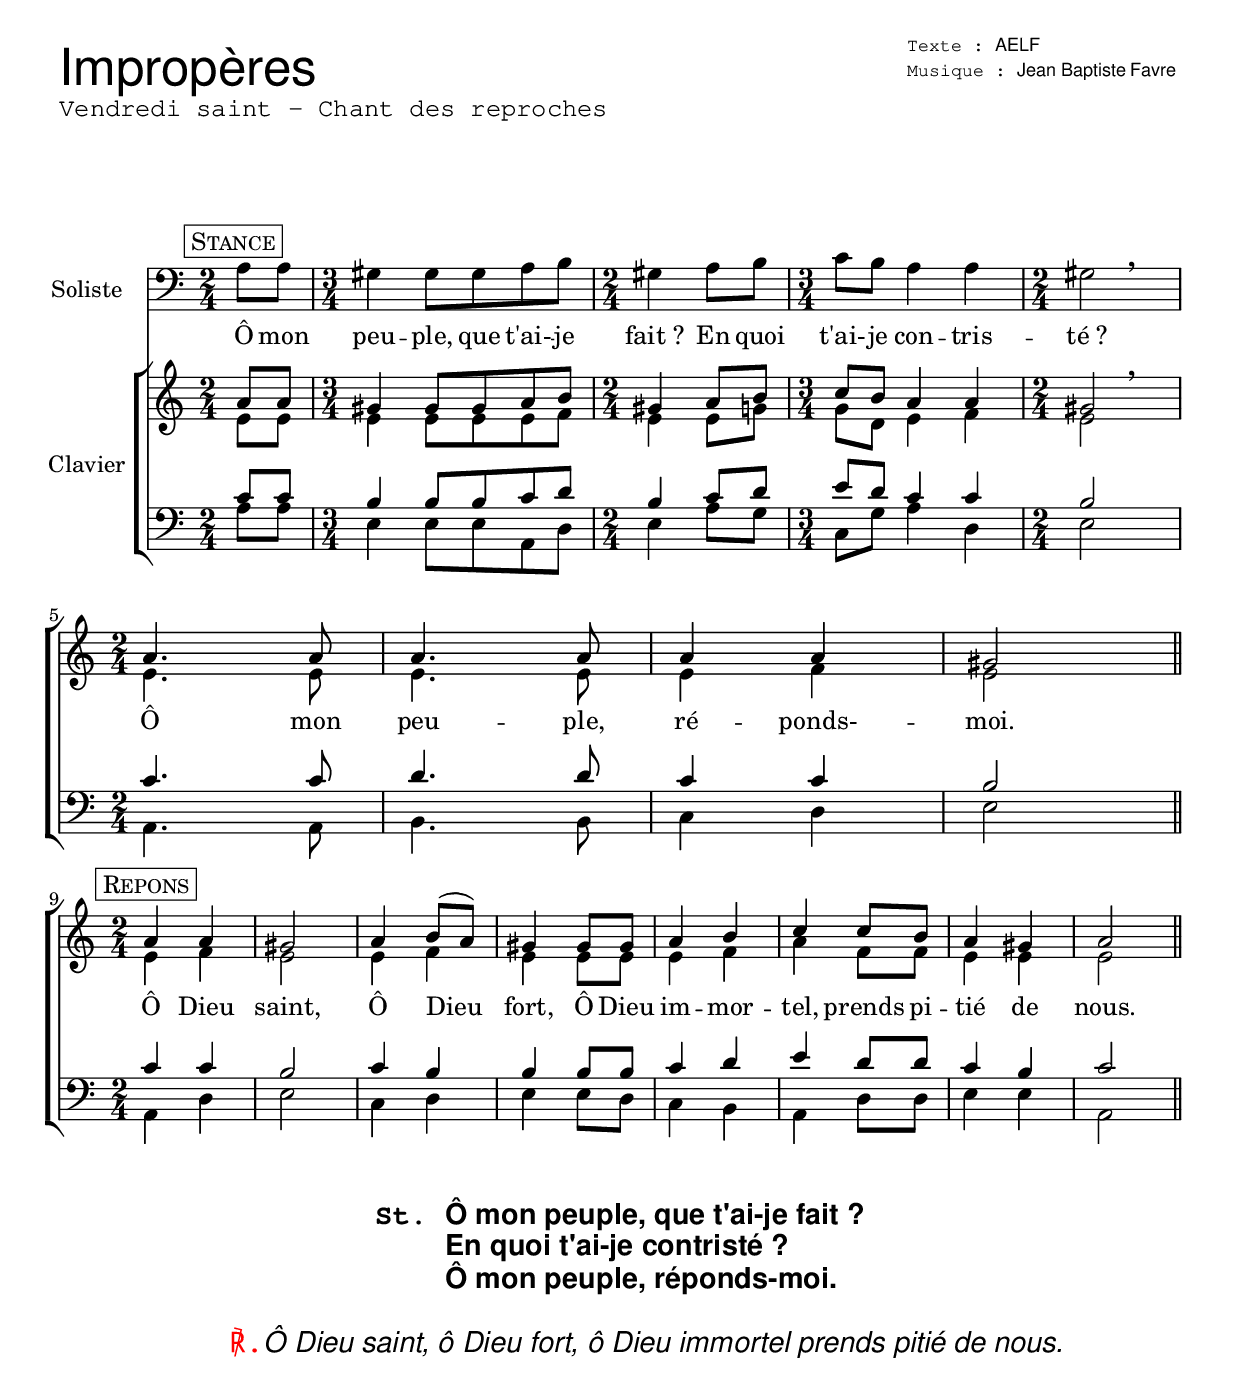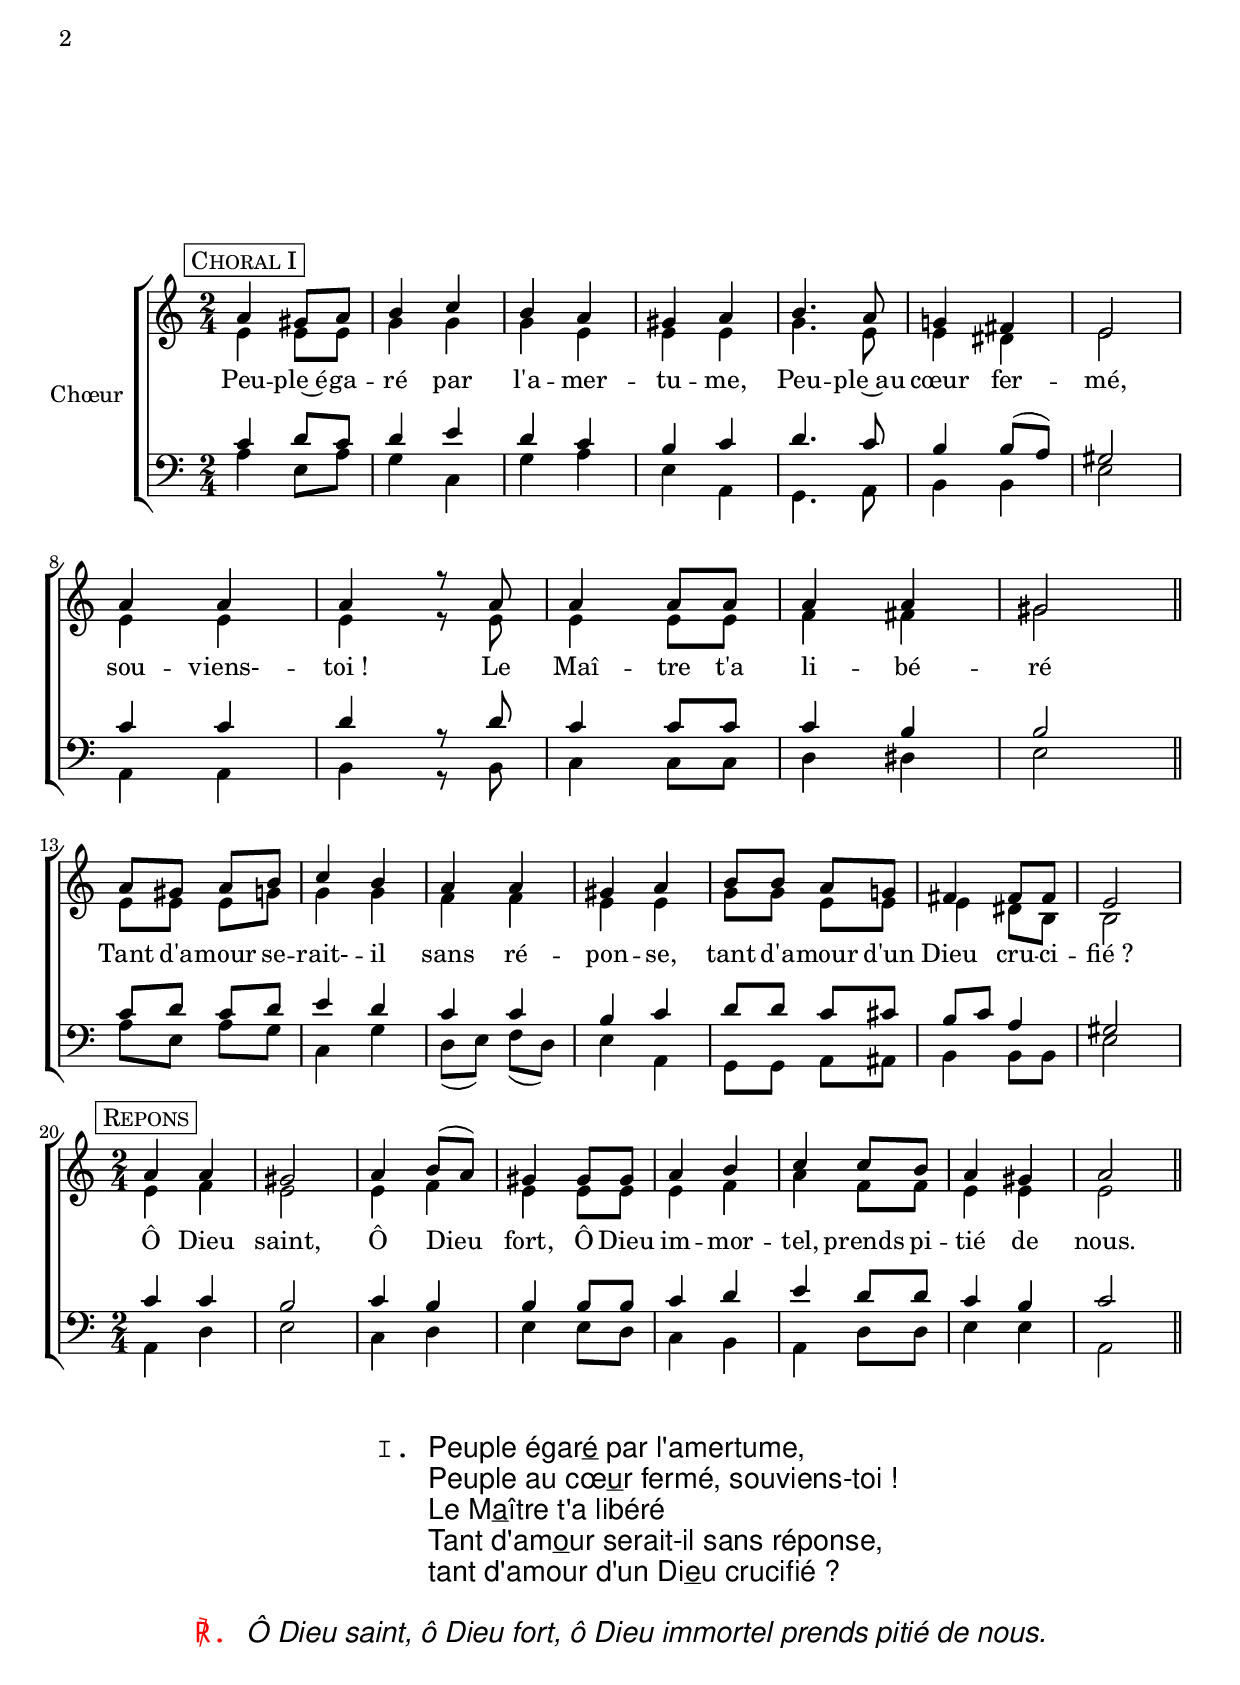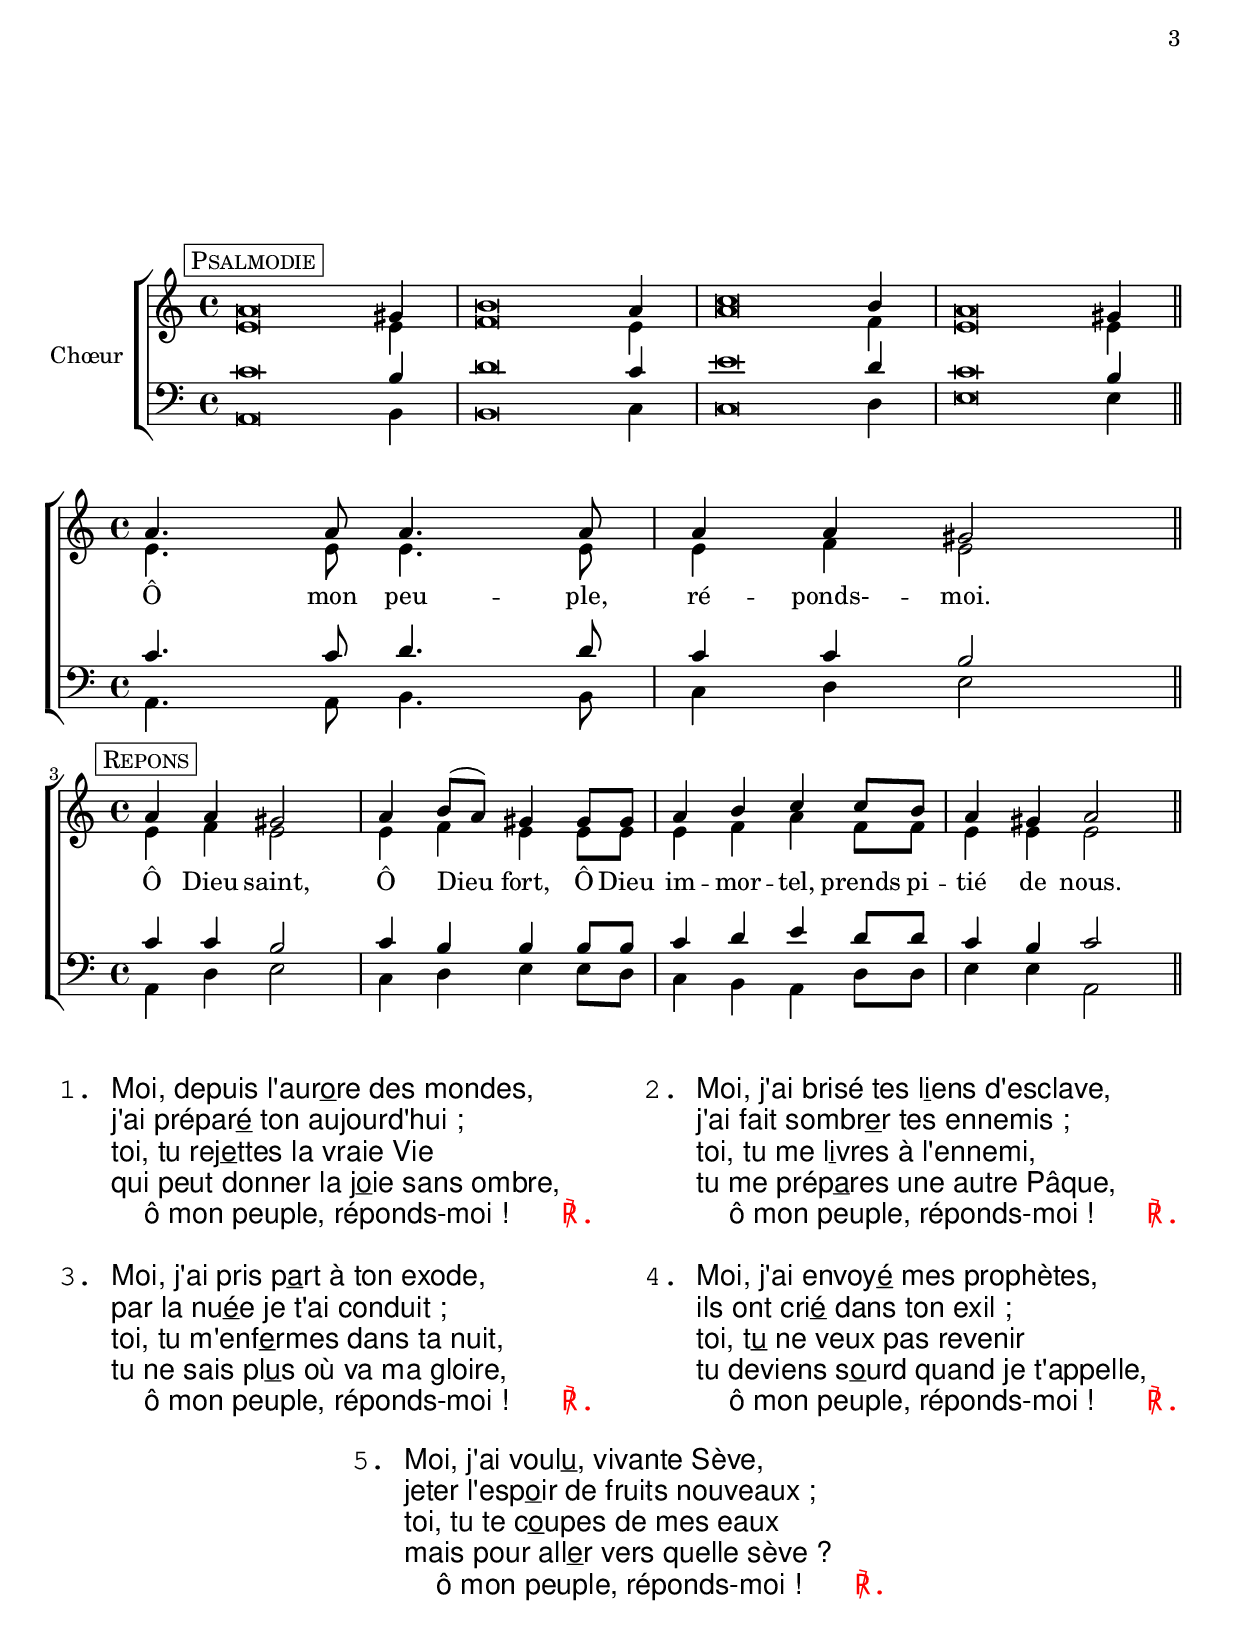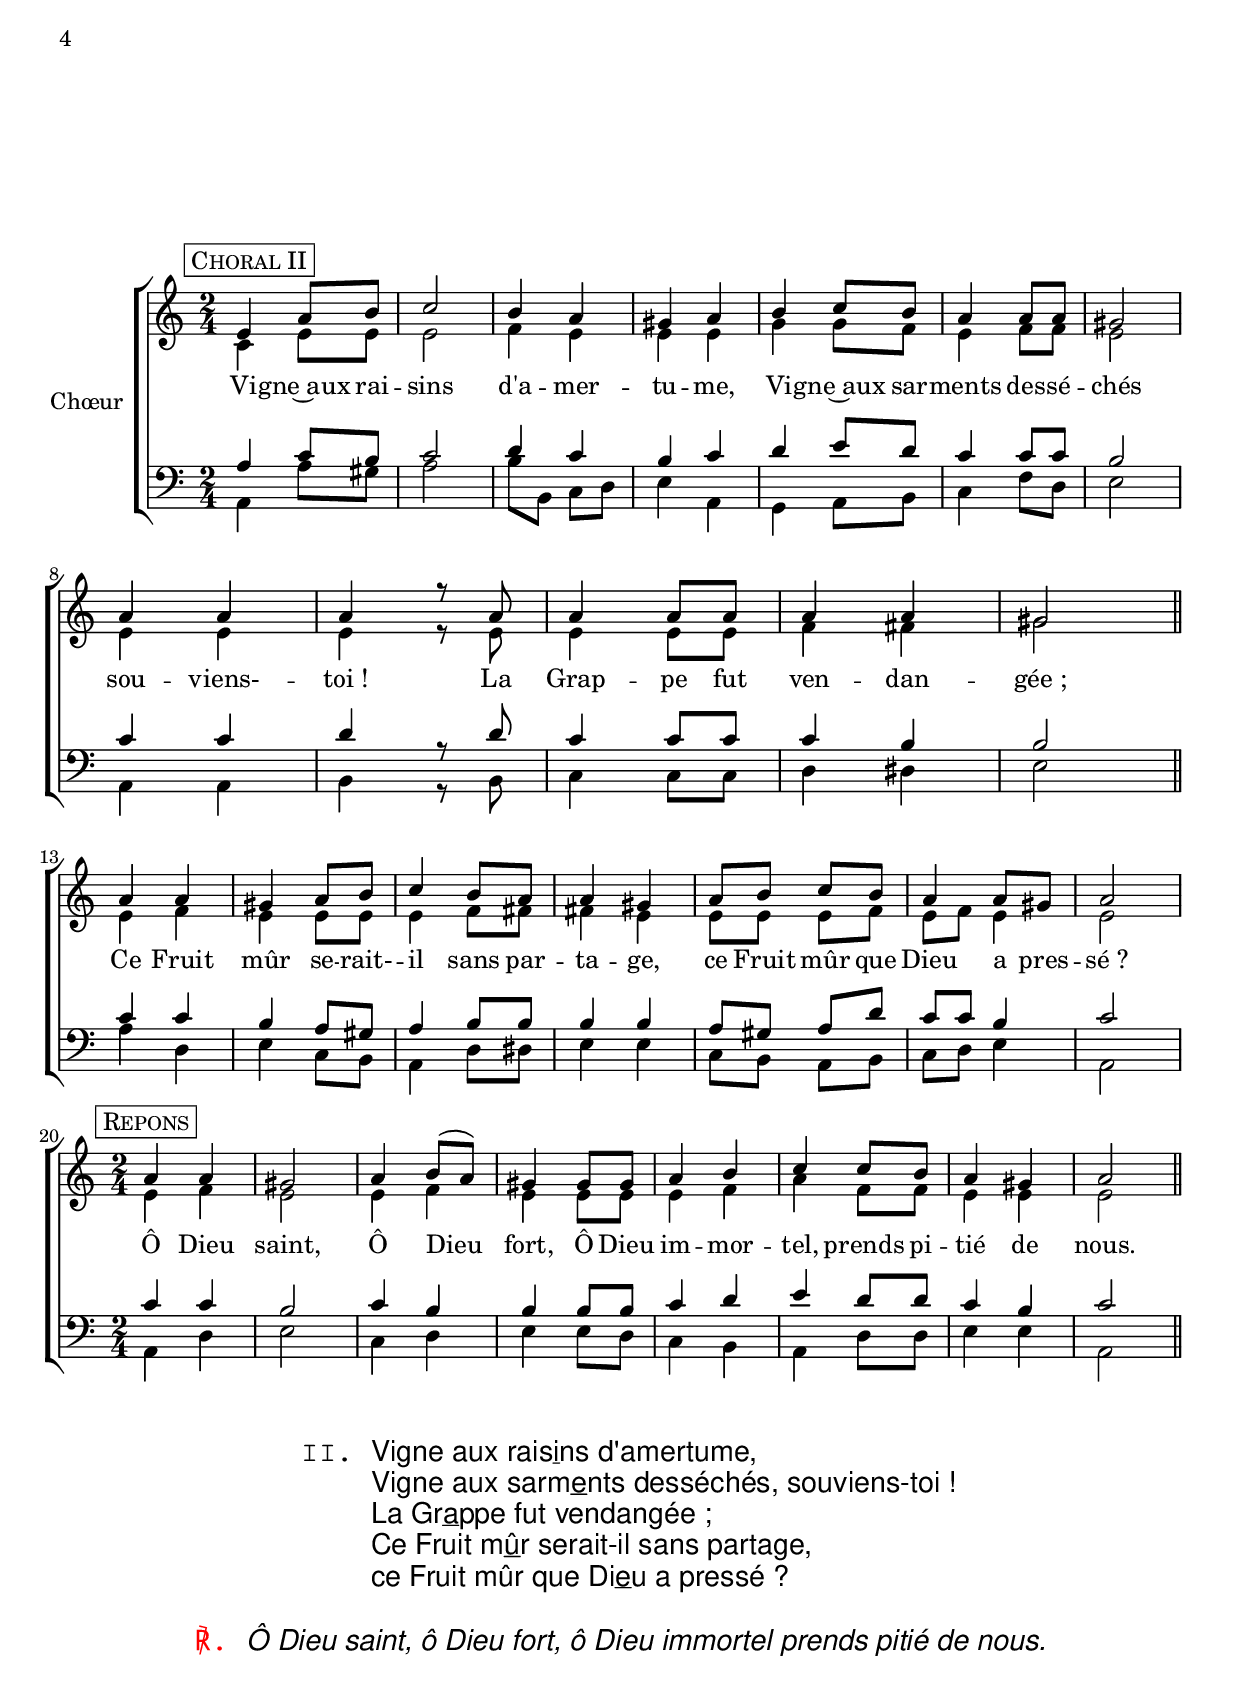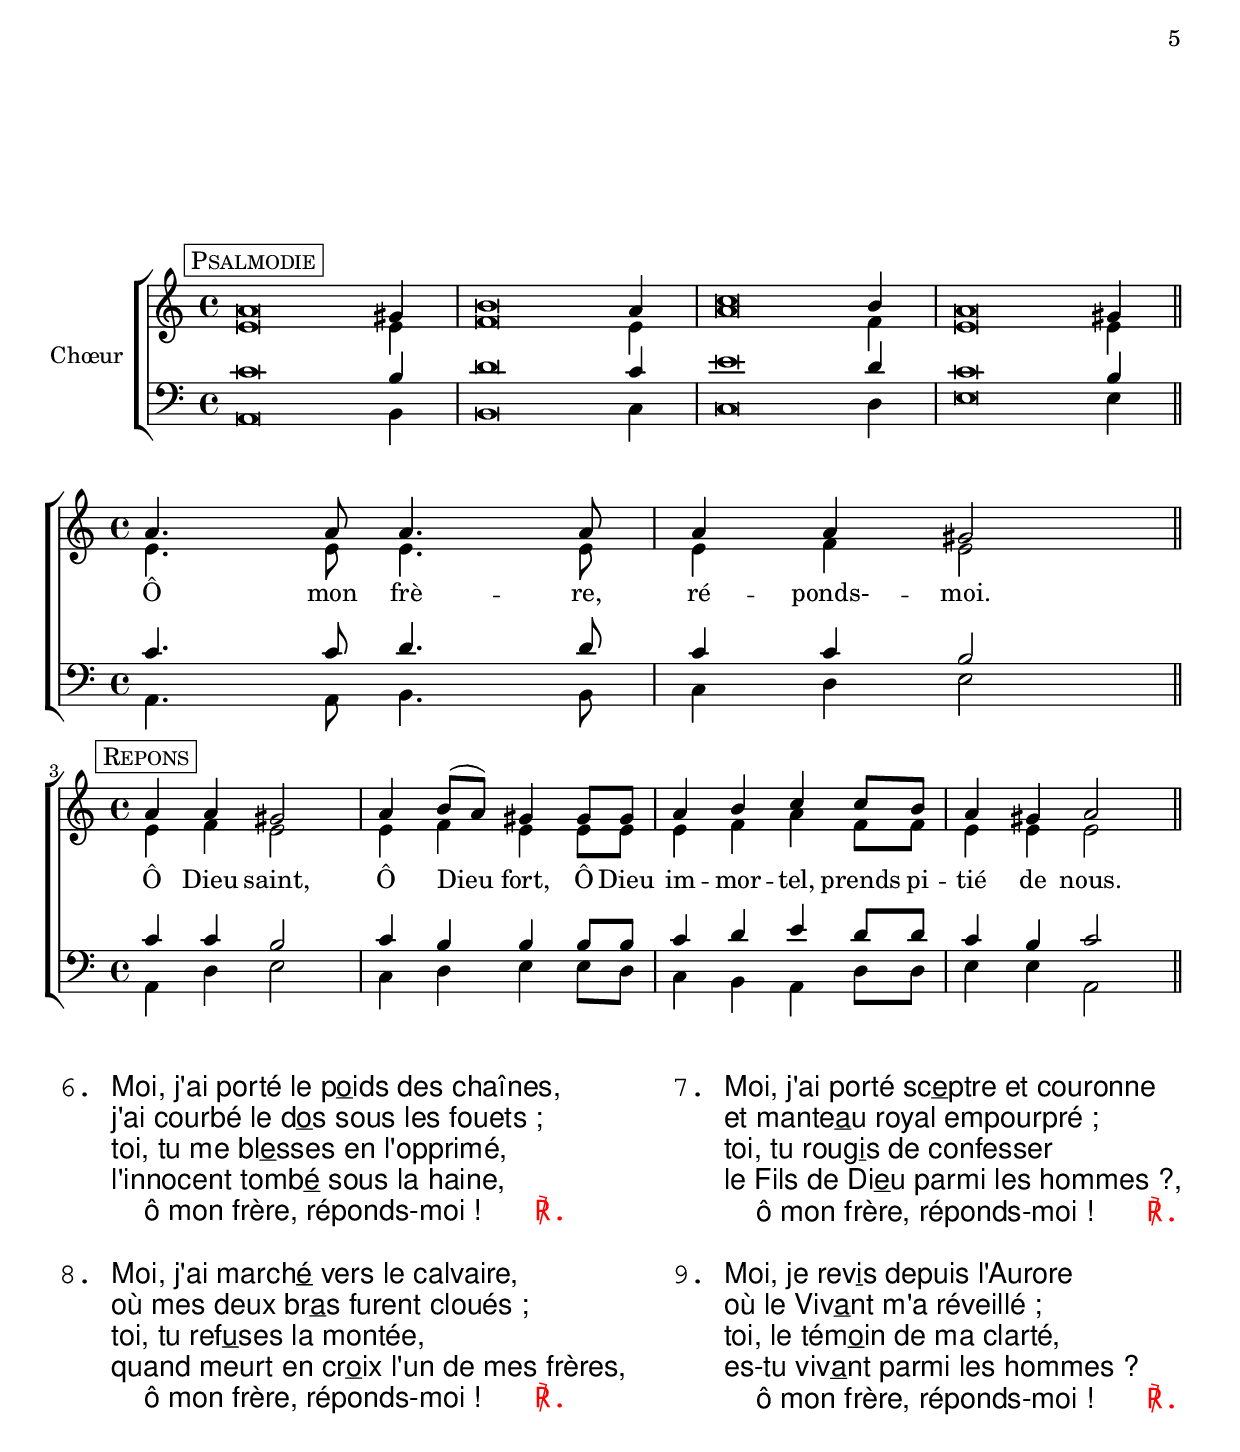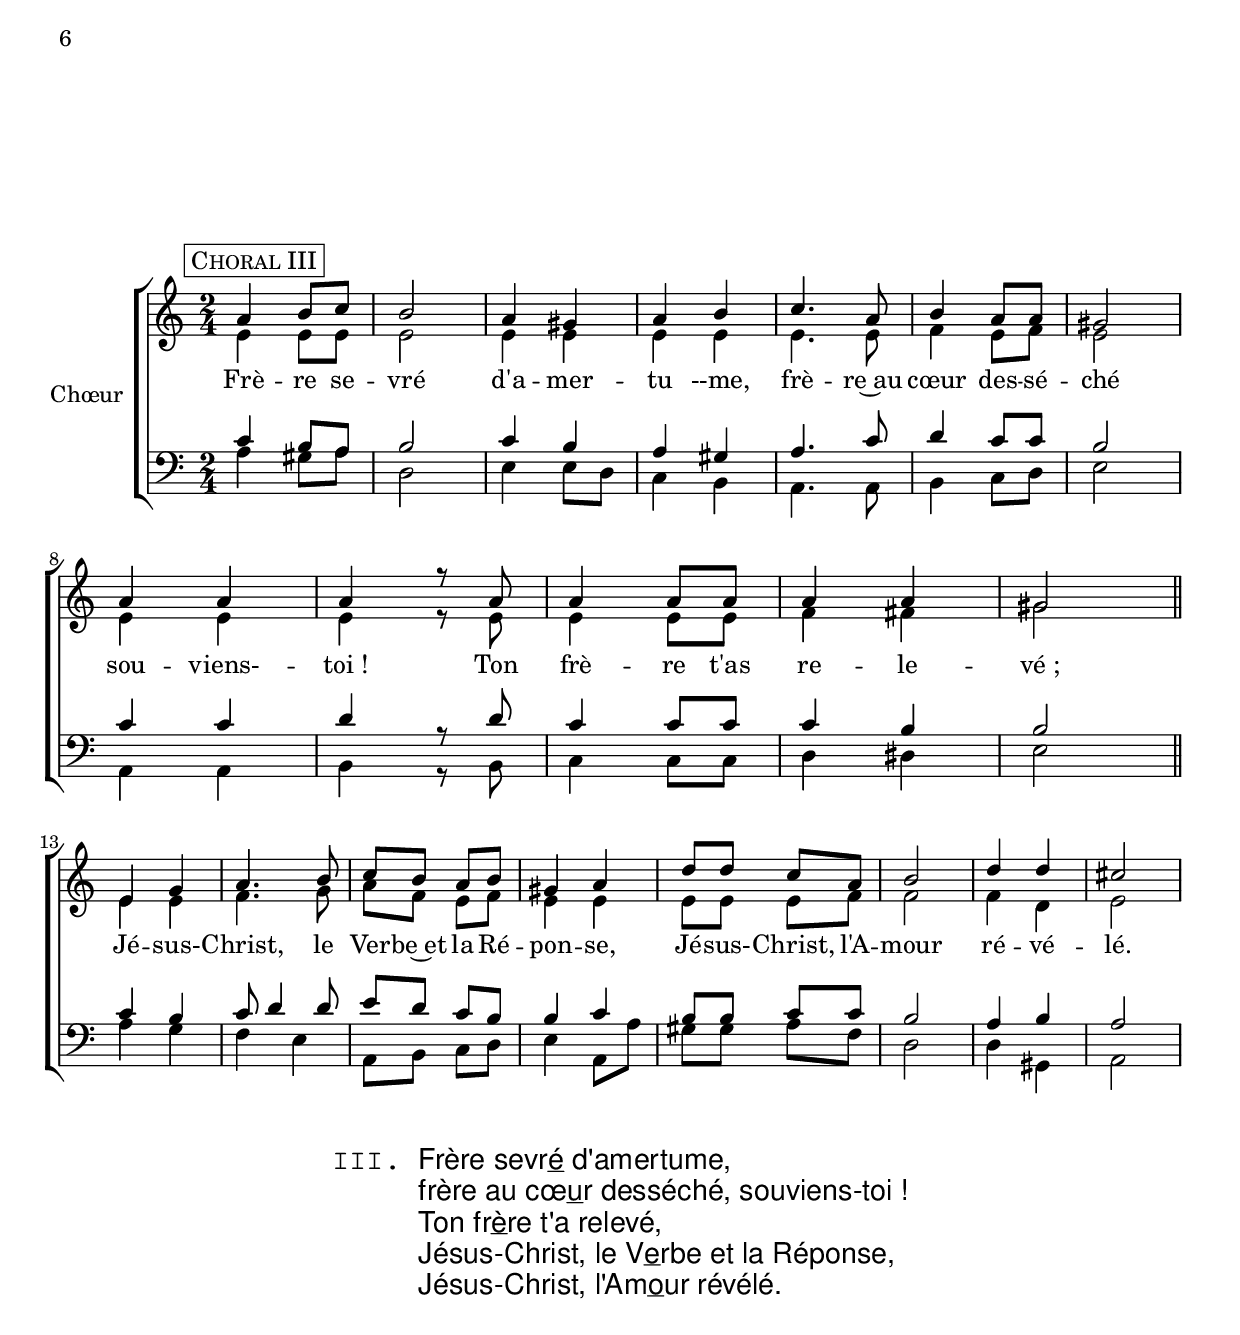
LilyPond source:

\version "2.22.0"
\language "english"
%{
  Default settings are needed at the beginning
  because they are used in antiphon & verse music definition
  You can override default values simply by declaring variables again.
%}
\include "../libs/commonFunctions.ily"
\include "../libs/settings.ily"
\include "../libs/translations/fr.ily"

% Global staff size.
% Other sizes will be relative.
% Good to customize to get a "one page only" psalm, when possible
%staffCustomSize = 16
%#(set-global-staff-size staffCustomSize)

topToMarkupSpacing =
  #'((basic-distance . 3)
     (minimum-distance . 3)
     (padding . 3)
     (stretchability . 3))

markupToSystemSpacing =
  #'((basic-distance . 10)
     (minimum-distance . 10)
     (padding . 10)
     (stretchability . 10))

systemToSystemSpacing =
  #'((basic-distance . 3)
     (minimum-distance . 3)
     (padding . 3)
     (stretchability . 3))

%{
  Default margins in millimeters (equal to 1\cm)
%}
leftMargin = 20
rightMargin = 20
topMargin = 10
bottomMargin = 10

%{
  Margin for two-sided printed scores
  Should be set to false for conductor's score, since it's usualy better
  to have conductor's score printed on one side only when possible
%}
twoSided = ##t
innerMargin = 10
outerMargin = 10

%{
  Fonts settings
%}
fontMusic = "emmentaler"            % default
fontBrace = "emmentaler"            % default
fontRoman = "Latin Modern Roman"
fontSans = "Latin Modern Sans"
fontTypewriter = "Monospace Regular"
fontFactor = 20 % unnecessary if the staff size is default

scoreTitleMarkupSetting = \markup \columns {
  \fill-line {
      \column {
        \line {
          \left-column {
            \vspace #1.1
            \fontsize #7 \sans \fromproperty #'header:title
            \fontsize #1 \typewriter \fromproperty #'header:subtitle
          }
        }
      }
      \column {
        \line {
          \fontsize #-2
          \left-column {
            \line { \concat { \typewriter \fromproperty #'header:poetPrefix \sans \fromproperty #'header:poet \bold " " } }
            \line { \concat { \typewriter \fromproperty #'header:composerPrefix \sans \fromproperty #'header:composer \bold " " } }
            " "
            \typewriter \italic \fromproperty #'header:dedication
          }
        }
      }
    }
}
oddFooterMarkupSetting = \markup {}
\paper {
  markup-system-spacing = \markupToSystemSpacing
  scoreTitleMarkup = \scoreTitleMarkupSetting
  oddFooterMarkup = \oddFooterMarkupSetting
  #(include-special-characters)
}

%%%%%
%%%%% Composition details
%%%%%
title = "Impropères"
real_poet = ""
subtitle = "Vendredi saint - Chant des reproches"
composer = "Jean Baptiste Favre"

global = {
  \key a \minor
  \time 2/4
  }
%%%%%
%%%%%
%%%%%
%%%%%
%%%%%
%%%%% Stance pour soliste et orgue
%%%%%
%%%%%
stanceRhythms = {
  \global
  \markCustom "Stance" \partial 4 s4 \time 3/4 s2. \time 2/4 s2 \time 3/4 s2. \time 2/4 s2 \break
}
stanceMelody = {
  \partial 4 a8 a gs4 gs8 gs a b gs4 a8 b c8 b8 a4 a gs!2 \breathe
  }
stanceLyrics = \lyricmode {
  Ô mon peu -- ple, que t'ai- -- je fait&nbsp;?
  En quoi t'ai- -- je con -- tris -- té&nbsp;?
}
stanceSopranoMusic = \relative c'' { \stanceMelody }
stanceAltoMusic = \relative c' { e8 e e4 e8 e e f  e4 e8 g g8 d8 e4 f e2 }
stanceTenorMusic = \relative c' { c8 c b4 b8 b c d b4 c8 d e8 d8 c4 c4 b2 }
stanceBassMusic = \relative c' { a8 a e4 e8 e a, d e4 a8 g c,8 g'8 a4 d, e2 }
StancePartition = {
  <<
    % Stance pour soliste et orgue
    \new ChoirStaff = "stance2Voices" \with { instrumentName = "Soliste" } <<
      \new Staff = "stanceHighStaff" <<
        \clef "bass"
        \new Voice = "stanceRhythms" { \stanceRhythms }
        \new Voice = "stanceMelody" { \relative c' { \stanceMelody } }
        \new Lyrics \lyricsto "stanceMelody" { \stanceLyrics }
      >>
    >>
    \new ChoirStaff = "stance2Voices" \with { instrumentName = "Clavier" } <<
      \new Staff = "stanceHighStaff" <<
        \clef "treble"
        \new Voice = "stanceRhythms" { \stanceRhythms }
        \new Voice = "stanceSoprano" { \voiceOne  \stanceSopranoMusic }
        \new Voice = "stanceAlto" { \voiceTwo \stanceAltoMusic }
      >>
      \new Staff  = "stanceLowStaff" <<
        \clef "bass"
        \new Voice = "stanceRhythms" \stanceRhythms
        \new Voice = "stanceTenor" { \voiceOne \stanceTenorMusic }
        \new Voice = "stanceBass" { \voiceTwo \stanceBassMusic }
      >>
    >>
  >>
}
%%%%%
%%%%%
%%%%%
%%%%%
%%%%%
%%%%% Répons pour chœur à 4 voix mixtes
%%%%%
%%%%%
stanceReponRhythms = { s2*4 \bar "||" \break }
stanceReponSopranoMusic = \relative c'' { a4. a8 a4. a8 a4 a gs2 }
stanceReponAltoMusic = \relative c' { e4. e8 e4. e8 e4 f e2 }
stanceReponTenorMusic = \relative c' { c4. c8 d4. d8 c4 c b2 }
stanceReponBassMusic = \relative c { a4. a8 b4. b8 c4 d e2 }
stanceReponLyrics = \lyricmode { Ô mon peu -- ple, ré -- ponds- -- moi. }
StanceReponPartition = {
  <<
    % Répons pour chœur à 4 voix mixtes
    \new ChoirStaff = "stanceRepon2Voices" \with { instrumentName = "Chœur" } <<
      \new Staff = "stanceReponHighStaff" <<
        \clef "treble"
        \new Voice = "stanceReponRhythms" \stanceReponRhythms
        \new Voice = "stanceReponSoprano" { \voiceOne \stanceReponSopranoMusic }
        \new Voice = "stanceReponAlto" { \voiceTwo \stanceReponAltoMusic }
      >>
      \new Lyrics \lyricsto "stanceReponSoprano" { \stanceReponLyrics }
      \new Staff  = "stanceReponLowStaff" <<
        \clef "bass"
        \new Voice = "stanceReponRhythms" \stanceReponRhythms
        \new Voice = "stanceReponTenor" { \voiceOne \stanceReponTenorMusic }
        \new Voice = "stanceReponBass" { \voiceTwo \stanceReponBassMusic }
      >>
    >>
  >>
}

%%%%%
%%%%%
%%%%%
%%%%%
%%%%%
%%%%% Antienne pour chœur à 4 voix mixtes
%%%%%
%%%%%
antienneRhythms = { \markCustom "Repons" s2*8 \bar "||" \break }
antienneSopranoMusic = \relative c'' { a4 a4 gs2 a4 b8 (a) gs4 gs8 gs a4 b c c8 b a4 gs a2 }
antienneAltoMusic = \relative c' { e4 f e2 e4 f e e8 e e4 f4 a4 f8 f e4 e e2 }
antienneTenorMusic = \relative c' { c4 c4 b2 c4 b b4 b8 b c4 d4 e4 d8 d c4 b c2 }
antienneBassMusic = \relative c { a4 d e2 c4 d e4 e8 d c4 b4 a d8 d e4 e a,2 }

antienneSopranoLyrics = \lyricmode {
  Ô Dieu saint, Ô Dieu fort, Ô Dieu im -- mor -- tel, prends pi -- tié de nous.
  }
AntiennePartition = {
  <<
    % Refrain pour chœur à 4 voix mixtes
    \new ChoirStaff = "antienne2Voices" \with { instrumentName = "Chœur" } <<
      \new Staff = "antienneHighStaff" <<
        \clef "treble"
        \new Voice = "antienneRhythms" { \antienneRhythms }
        \new Voice = "antienneSoprano" { \voiceOne \antienneSopranoMusic }
        \new Voice = "antienneAlto" { \voiceTwo \antienneAltoMusic }
      >>
        \new Lyrics \lyricsto "antienneSoprano" { \antienneSopranoLyrics }
      \new Staff  = "antienneLowStaff" <<
        \clef "bass"
        \new Voice = "antienneRhythms" \antienneRhythms
        \new Voice = "antienneTenor" { \voiceOne \antienneTenorMusic }
        \new Voice = "antienneBass" { \voiceTwo \antienneBassMusic }
      >>
    >>
  >>
}
%%%%%
%%%%%
%%%%%
%%%%%
%%%%%
%%%%% Chorals pour chœur à 4 voix mixtes
%%%%%
%%%%%
chorusOneRhythms = { \global \markCustom "Choral I" s2*7 }
chorusOneSopranoMusic = \relative c'' { a4 gs!8 a b4 c b a gs a b4. a8 g!4 fs e2 }
chorusOneAltoMusic =  \relative c' { e4 e8 e g4 g g e e e g4. e8 e4 ds e2 }
chorusOneTenorMusic = \relative c' { c4 d8 c d4 e d c b c d4. c8 b4 b8 (a) gs2 }
chorusOneBassMusic = \relative c' { a4 e8 a g4 c, g' a e a,4 g4. a8 b4 b e2 }

chorusReponRhythms = { s2*2 s2*3 \bar "||" }
chorusReponSopranoMusic = \relative c'' { a4 a a r8 a8 a4 a8 a a4 a gs2 }
chorusReponAltoMusic = \relative c' { e4 e e4 r8 e8 e4 e8 e f4 fs gs2 }
chorusReponTenorMusic = \relative c' { c4 c d4 r8 d8 c4 c8 c c4 b b2 }
chorusReponBassMusic = \relative c { a4 a b4 r8 b8 c4 c8 c d4 ds e2 }
chorusTwoRhythms = { s2*7 }
chorusTwoSopranoMusic = \relative c'' { a8 gs!8 a8 b c4 b a a gs a b8 b a g! fs4 fs8 fs e2 }
chorusTwoAltoMusic =  \relative c' { e8 e e g g4 g f f e e g8 g e e e4 ds8 b b2 }
chorusTwoTenorMusic = \relative c' { c8 d8 c d e4 d c c b c d8 d c cs8 b8 c a4 gs2 }
chorusTwoBassMusic = \relative c' { a8 e8 a g c,4 g' d8 (e) f (d) e4 a,4 g8 g a as b4 b8 b e2 }
chorusOneLyrics = \lyricmode {
  Peu -- ple~é -- ga -- ré par l'a -- mer -- tu -- me,
  Peu -- ple~au cœur fer -- mé,
}
chorusReponLyrics = \lyricmode { sou -- viens- -- toi&nbsp;! Le Maî -- tre t'a li -- bé -- ré }
chorusTwoLyrics = \lyricmode {
  Tant d'a -- mour se -- rait- -- il sans ré -- pon -- se,
  tant d'a -- mour d'un Dieu cru -- ci -- fié&nbsp;?
}

ChorusOnePartition = {
  <<
    % Refrain pour chœur à 4 voix mixtes
    \new ChoirStaff = "chorus2Voices" \with { instrumentName = "Chœur" } <<
      \new Staff = "chorusHighStaff" <<
        \clef "treble"
        \new Voice = "chorusRhythms" { \chorusOneRhythms \break \chorusReponRhythms \break \chorusTwoRhythms \break }
        \new Voice = "chorusSoprano" { \voiceOne \chorusOneSopranoMusic \chorusReponSopranoMusic \chorusTwoSopranoMusic }
        \new Voice = "chorusAlto" { \voiceTwo \chorusOneAltoMusic \chorusReponAltoMusic \chorusTwoAltoMusic }
      >>
      \new Lyrics \lyricsto "chorusSoprano" { \chorusOneLyrics \chorusReponLyrics \chorusTwoLyrics }
      \new Staff  = "chorusLowStaff" <<
        \clef "bass"
        \new Voice = "chorusRhythms" { \chorusOneRhythms \chorusReponRhythms \chorusTwoRhythms }
        \new Voice = "chorusTenor" { \voiceOne \chorusOneTenorMusic \chorusReponTenorMusic \chorusTwoTenorMusic }
        \new Voice = "chorusBass" { \voiceTwo \chorusOneBassMusic \chorusReponBassMusic \chorusTwoBassMusic }
      >>
    >>
  >>
}

chorusOneRhythms = { \global \markCustom "Choral II" s2*7 }
chorusOneSopranoMusic = \relative c' { e4 a8 b c2 b4 a gs a b4 c8 b a4 a8 a gs2 }
chorusOneAltoMusic =  \relative c' { c4 e8 e e2 f4 e e e g g8 f e4 f8 f  e2 }
chorusOneTenorMusic = \relative c' { a4 c8 b c2 d4 c b c d e8 d c4 c8 c b2 }
chorusOneBassMusic = \relative c { a4 a'8 gs a2 b8 b, c d e4 a,4 g4 a8 b c4 f8 d e2 }

chorusReponRhythms = { s2*2 s2*3 \bar "||" }
chorusReponSopranoMusic = \relative c'' { a4 a a r8 a8 a4 a8 a a4 a gs2 }
chorusReponAltoMusic = \relative c' { e4 e e4 r8 e8 e4 e8 e f4 fs gs2 }
chorusReponTenorMusic = \relative c' { c4 c d4 r8 d8 c4 c8 c c4 b b2 }
chorusReponBassMusic = \relative c { a4 a b4 r8 b8 c4 c8 c d4 ds e2 }

chorusTwoRhythms = { s2*7 }
chorusTwoSopranoMusic = \relative c'' { a4 a gs a8 b c4 b8 a a4 gs4 a8 b c b a4 a8 gs a2 }
chorusTwoAltoMusic =  \relative c' { e4 f e e8 e e4 f8 fs fs4 e e8 e e f e8 f8 e4 e2 }
chorusTwoTenorMusic = \relative c' { c4 c b a8 gs a4 b8 b b4 b a8 gs a d c8 c8 b4 c2 }
chorusTwoBassMusic = \relative c' { a4 d, e c8 b a4 d8 ds e4 e c8 b a b c8 d8 e4 a,2 }
chorusOneLyrics = \lyricmode {
  Vi -- gne~aux rai -- sins d'a -- mer -- tu -- me,
  Vi -- gne~aux sar -- ments des -- sé -- chés
}
chorusReponLyrics = \lyricmode { sou -- viens- -- toi&nbsp;! La Grap -- pe fut ven -- dan -- gée&nbsp;; }
chorusTwoLyrics = \lyricmode {
  Ce Fruit mûr se -- rait- -- il sans par -- ta -- ge,
  ce Fruit mûr que Dieu a pres -- sé&nbsp;?
}
stanceReponLyrics = \lyricmode { Ô mon frè -- re, ré -- ponds- -- moi. }
ChorusTwoPartition = {
  <<
    % Refrain pour chœur à 4 voix mixtes
    \new ChoirStaff = "chorus2Voices" \with { instrumentName = "Chœur" } <<
      \new Staff = "chorusHighStaff" <<
        \clef "treble"
        \new Voice = "chorusRhythms" { \chorusOneRhythms \break \chorusReponRhythms \break \chorusTwoRhythms \break }
        \new Voice = "chorusSoprano" { \voiceOne \chorusOneSopranoMusic \chorusReponSopranoMusic \chorusTwoSopranoMusic }
        \new Voice = "chorusAlto" { \voiceTwo \chorusOneAltoMusic \chorusReponAltoMusic \chorusTwoAltoMusic }
      >>
      \new Lyrics \lyricsto "chorusSoprano" { \chorusOneLyrics \chorusReponLyrics \chorusTwoLyrics }
      \new Staff  = "chorusLowStaff" <<
        \clef "bass"
        \new Voice = "chorusRhythms" { \chorusOneRhythms \chorusReponRhythms \chorusTwoRhythms }
        \new Voice = "chorusTenor" { \voiceOne \chorusOneTenorMusic \chorusReponTenorMusic \chorusTwoTenorMusic }
        \new Voice = "chorusBass" { \voiceTwo \chorusOneBassMusic \chorusReponBassMusic \chorusTwoBassMusic }
      >>
    >>
  >>
}

chorusOneRhythms = { \global \markCustom "Choral III" s2*7 }
chorusOneSopranoMusic = \relative c'' { a4 b8 c b2 a4 gs a b c4. a8 b4 a8 a gs2 }
chorusOneAltoMusic =  \relative c' { e4 e8 e e2 e4 e e e e4. e8 f4 e8 f e2 }
chorusOneTenorMusic = \relative c' { c4 b8 a b2 c4 b a gs a4. c8 d4 c8 c b2 }
chorusOneBassMusic = \relative c' { a4 gs8 a d,2  e4 e8 d c4 b a4. a8 b4 c8 d e2 }

chorusReponRhythms = { s2*2 s2*3 \bar "||" }
chorusReponSopranoMusic = \relative c'' { a4 a a r8 a8 a4 a8 a a4 a gs2 }
chorusReponAltoMusic = \relative c' { e4 e e4 r8 e8 e4 e8 e f4 fs gs2 }
chorusReponTenorMusic = \relative c' { c4 c d4 r8 d8 c4 c8 c c4 b b2 }
chorusReponBassMusic = \relative c { a4 a b4 r8 b8 c4 c8 c d4 ds e2 }

chorusTwoRhythms = { s2*8 }
chorusTwoSopranoMusic = \relative c' { e4 g a4. b8 c b a b gs4 a4 d8 d c a b2 d4 d cs2 }
chorusTwoAltoMusic =  \relative c' { e4 e f4. g8 a f e f e4 e4 e8 e e f f2 f4 d e2}
chorusTwoTenorMusic = \relative c' { c4 b c8 d4 d8 e d c b b4 c b8 b c c b2 a4 b a2 }
chorusTwoBassMusic = \relative c' { a4 g f e a,8 b c d e4 a,8 a' gs8 gs a f d2 d4 gs, a2 }
chorusOneLyrics = \lyricmode {
  Frè -- re se -- vré d'a -- mer -- tu --me,
  frè -- re~au cœur des -- sé -- ché
}
chorusReponLyrics = \lyricmode { sou -- viens- -- toi&nbsp;! Ton frè -- re t'as re -- le -- vé&nbsp;; }
chorusTwoLyrics = \lyricmode {
  Jé -- sus- -- Christ, le Ver -- be~et la Ré -- pon -- se,
  Jé -- sus- -- Christ, l'A -- mour ré -- vé -- lé.
}
ChorusThreePartition = {
  <<
    % Refrain pour chœur à 4 voix mixtes
    \new ChoirStaff = "chorus2Voices" \with { instrumentName = "Chœur" } <<
      \new Staff = "chorusHighStaff" <<
        \clef "treble"
        \new Voice = "chorusRhythms" { \chorusOneRhythms \break \chorusReponRhythms \break \chorusTwoRhythms \break }
        \new Voice = "chorusSoprano" { \voiceOne \chorusOneSopranoMusic \chorusReponSopranoMusic \chorusTwoSopranoMusic }
        \new Voice = "chorusAlto" { \voiceTwo \chorusOneAltoMusic \chorusReponAltoMusic \chorusTwoAltoMusic }
      >>
      \new Lyrics \lyricsto "chorusSoprano" { \chorusOneLyrics \chorusReponLyrics \chorusTwoLyrics }
      \new Staff  = "chorusLowStaff" <<
        \clef "bass"
        \new Voice = "chorusRhythms" { \chorusOneRhythms \chorusReponRhythms \chorusTwoRhythms }
        \new Voice = "chorusTenor" { \voiceOne \chorusOneTenorMusic \chorusReponTenorMusic \chorusTwoTenorMusic }
        \new Voice = "chorusBass" { \voiceTwo \chorusOneBassMusic \chorusReponBassMusic \chorusTwoBassMusic }
      >>
    >>
  >>
}

chorusPsalmRhythms = { \markCustom "Psalmodie" \cadenzaOn \repeat unfold 4 { s\breve s4 \bar "|" } \cadenzaOff \bar"||" \break }
chorusPsalmSoprano = \relative c'' { a\breve gs4 b\breve a4 c\breve b4 a\breve gs!4 }
chorusPsalmAlto = \relative c' { e\breve e4 f\breve e4 a\breve f4 e\breve e4 }
chorusPsalmTenor = \relative c' {c\breve b4 d\breve c4 e\breve d4 c\breve b4 }
chorusPsalmBass = \relative c { a\breve b4 b\breve c4 c\breve d4 e\breve e4}
ChorusPsalmPartition = {
  <<
    % Refrain pour chœur à 4 voix mixtes
    \new ChoirStaff = "chorus2Voices" \with { instrumentName = "Chœur" } <<
      \new Staff = "chorusHighStaff" <<
        \clef "treble"
        \new Voice = "chorusRhythms" { \chorusPsalmRhythms }
        \new Voice = "chorusSoprano" { \voiceOne \chorusPsalmSoprano }
        \new Voice = "chorusAlto" { \voiceTwo \chorusPsalmAlto }
      >>
      \new Staff  = "chorusLowStaff" <<
        \clef "bass"
        \new Voice = "chorusRhythms" { \chorusPsalmRhythms }
        \new Voice = "chorusTenor" { \voiceOne \chorusPsalmTenor }
        \new Voice = "chorusBass" { \voiceTwo \chorusPsalmBass }
      >>
    >>
  >>
}
%%%%%
%%%%%
%%%%%
%%%%%
%%%%%
%%%%% Impression de la partition
%%%%%
%%%%%
%%%%%
%%%%%
%%%%%

%%%%%
%%%%%
%%%%%
%%%%%
%%%%%
%%%%% Stance pour soliste et chœur à 4 voix
%%%%%
%%%%%
\bookpart {
  \score {
    { \StancePartition \StanceReponPartition \AntiennePartition }
    \layout {
        ragged-last = ##f
        \context {
            \Staff
            \RemoveEmptyStaves
        }
    }
    \header {
      title = \title
      subtitle = \subtitle
      composer = \composer
      composerPrefix = \composerPrefix
      poet = \poet
      poetPrefix = \poetPrefix
      dedication = \dedicace
    }
  }
  \markuplist {
    \override #'(font-family . sans)
    \override #'(font-size . 2)
    \column {
      \fill-line {
        \column {
          \concat { \bold { \typewriter "St. " "Ô mon peuple, que t'ai-je fait ?" } }
          \concat { \bold { \typewriter "    " "En quoi t'ai-je contristé ?" } }
          \concat { \bold { \typewriter "    " "Ô mon peuple, réponds-moi." } }
        }
      }
    }
    \vspace #1
    \override #'(font-family . sans)
    \override #'(font-size . 2)
    \column {
      \fill-line {
        \column {
          \concat {  \with-color #red { \typewriter "   ℟." } \italic "Ô Dieu saint, ô Dieu fort, ô Dieu immortel prends pitié de nous." }
        }
      }
    }
  }
}

%%%%%
%%%%%
%%%%%
%%%%%
%%%%%
%%%%% Choral I pour chœur à 4 voix
%%%%%
%%%%%
\bookpart {
  \score {
    { \ChorusOnePartition \AntiennePartition }
    \layout {
        ragged-last = ##f
        \context {
            \Staff
            \RemoveEmptyStaves
        }
    }
    \header {
      title = ##f
      subtitle = ##f
      composer = ##f
      composerPrefix = ##f
      poet = ##f
      poetPrefix = ##f
      dedication = ##f
    }
  }
  \markuplist {
    \override #'(font-family . sans)
    \override #'(font-size . 2)
    \column {
      \fill-line {
        \column {
          \concat { \typewriter "  I. " "Peuple égar" \underline é " par l'amertume," }
          \concat { \typewriter "     " "Peuple au cœ" \underline u "r fermé, souviens-toi&nbsp;!" }
          \concat { \typewriter "     " "Le M" \underline a "ître t'a libéré" }
          \concat { \typewriter "     " "Tant d'am" \underline o "ur serait-il sans réponse," }
          \concat { \typewriter "     " "tant d'amour d'un Di" \underline e "u crucifié&nbsp;?" }
        }
      }
      \vspace #1
      \column {
        \fill-line {
          \column {
            \concat { \with-color #red { \typewriter "℟. " } \italic { "Ô Dieu saint, ô Dieu fort, ô Dieu immortel prends pitié de nous." } }
          }
        }
      }
    }
  }
}

%%%%%
%%%%%
%%%%%
%%%%%
%%%%%
%%%%% Psalmodie I pour solistes et chœur à 4 voix
%%%%%
%%%%%
\bookpart {
  \score {
    { \ChorusPsalmPartition \StanceReponPartition \AntiennePartition }
    \layout {
        ragged-last = ##f
        \context {
            \Staff
            \RemoveEmptyStaves
        }
    }
    \header {
      title = ##f
      subtitle = ##f
      composer = ##f
      composerPrefix = ##f
      poet = ##f
      poetPrefix = ##f
      dedication = ##f
    }
  }
  \markuplist {
    \override #'(font-family . sans)
    \override #'(font-size . 2)
    \column {
      \fill-line {
        \left-column{
          \concat { \typewriter "1. " "Moi, depuis l'aur" \underline o "re des mondes," }
          \concat { \typewriter "   " "j'ai prépar" \underline é " ton aujourd'hui&nbsp;;" }
          \concat { \typewriter "   " "toi, tu rej" \underline e "ttes la vraie Vie" }
          \concat { \typewriter "   " "qui peut donner la j" \underline o "ie sans ombre," }
          \concat { \typewriter "   " "    ô mon peuple, réponds-moi&nbsp;!" \with-color #red { \typewriter "   ℟." } }
          \vspace #1
          \concat { \typewriter "3. " "Moi, j'ai pris p" \underline a "rt à ton exode," }
          \concat { \typewriter "   " "par la nu" \underline é "e je t'ai conduit&nbsp;;" }
          \concat { \typewriter "   " "toi, tu m'enf" \underline e "rmes dans ta nuit," }
          \concat { \typewriter "   " "tu ne sais pl" \underline u "s où va ma gloire," }
          \concat { \typewriter "   " "    ô mon peuple, réponds-moi&nbsp;!" \with-color #red { \typewriter "   ℟." } }
        }
        \hspace #1
        \left-column {
          \concat { \typewriter "2. " "Moi, j'ai brisé tes l" \underline i "ens d'esclave," }
          \concat { \typewriter "   " "j'ai fait sombr" \underline e "r tes ennemis&nbsp;;" }
          \concat { \typewriter "   " "toi, tu me l" \underline i "vres à l'ennemi," }
          \concat { \typewriter "   " "tu me prép" \underline a "res une autre Pâque," }
          \concat { \typewriter "   " "    ô mon peuple, réponds-moi&nbsp;!" \with-color #red { \typewriter "   ℟." } }
          \vspace #1
          \concat { \typewriter "4. " "Moi, j'ai envoy" \underline é " mes prophètes," }
          \concat { \typewriter "   " "ils ont cri" \underline é " dans ton exil&nbsp;;" }
          \concat { \typewriter "   " "toi, t" \underline u " ne veux pas revenir" }
          \concat { \typewriter "   " "tu deviens s" \underline o "urd quand je t'appelle," }
          \concat { \typewriter "   " "    ô mon peuple, réponds-moi&nbsp;!" \with-color #red { \typewriter "   ℟." } }
        }
      }
      \vspace #1
      \fill-line {
        \column {
          \concat { \typewriter "5. " "Moi, j'ai voul" \underline u ", vivante Sève," }
          \concat { \typewriter "   " "jeter l'esp" \underline o "ir de fruits nouveaux&nbsp;;" }
          \concat { \typewriter "   " "toi, tu te c" \underline o "upes de mes eaux" }
          \concat { \typewriter "   " "mais pour all" \underline e "r vers quelle sève&nbsp;?" }
          \concat { \typewriter "   " "    ô mon peuple, réponds-moi&nbsp;!" \with-color #red { \typewriter "   ℟." } }
        }
      }
    }
  }
}

%%%%%
%%%%%
%%%%%
%%%%%
%%%%%
%%%%% Chœur II et chœur à 4 voix
%%%%%
%%%%%
stanceReponLyrics = \lyricmode { Ô mon frè -- re, ré -- ponds- -- moi. }
StanceReponPartition = {
  <<
    % Répons pour chœur à 4 voix mixtes
    \new ChoirStaff = "stanceRepon2Voices" \with { instrumentName = "Chœur" } <<
      \new Staff = "stanceReponHighStaff" <<
        \clef "treble"
        \new Voice = "stanceReponRhythms" \stanceReponRhythms
        \new Voice = "stanceReponSoprano" { \voiceOne \stanceReponSopranoMusic }
        \new Voice = "stanceReponAlto" { \voiceTwo \stanceReponAltoMusic }
      >>
      \new Lyrics \lyricsto "stanceReponSoprano" { \stanceReponLyrics }
      \new Staff  = "stanceReponLowStaff" <<
        \clef "bass"
        \new Voice = "stanceReponRhythms" \stanceReponRhythms
        \new Voice = "stanceReponTenor" { \voiceOne \stanceReponTenorMusic }
        \new Voice = "stanceReponBass" { \voiceTwo \stanceReponBassMusic }
      >>
    >>
  >>
}

\bookpart {
  \score {
    { \ChorusTwoPartition \AntiennePartition }
    \layout {
        ragged-last = ##f
        \context {
            \Staff
            \RemoveEmptyStaves
        }
    }
    \header {
      title = ##f
      subtitle = ##f
      composer = ##f
      composerPrefix = ##f
      poet = ##f
      poetPrefix = ##f
      dedication = ##f
    }
  }
  \markuplist {
    \override #'(font-family . sans)
    \override #'(font-size . 2)
    \column {
      \fill-line {
        \column {
          \concat { \typewriter " II. " "Vigne aux rais" \underline i "ns d'amertume," }
          \concat { \typewriter "     " "Vigne aux sarm" \underline e "nts desséchés, souviens-toi&nbsp;!" }
          \concat { \typewriter "     " "La Gr" \underline a "ppe fut vendangée&nbsp;;" }
          \concat { \typewriter "     " "Ce Fruit m" \underline û "r serait-il sans partage," }
          \concat { \typewriter "     " "ce Fruit mûr que Di" \underline e "u a pressé&nbsp;?" }
        }
      }
      \vspace #1
      \fill-line {
        \column {
          \column {
            \concat { \with-color #red { \typewriter "℟. " } \italic { "Ô Dieu saint, ô Dieu fort, ô Dieu immortel prends pitié de nous." } }
          }
        }
      }
    }
  }
}

%%%%%
%%%%%
%%%%%
%%%%%
%%%%%
%%%%% Psalmodie II pour solistes et chœur à 4 voix
%%%%%
%%%%%
\bookpart {
  \score {
    { \ChorusPsalmPartition \StanceReponPartition \AntiennePartition }
    \layout {
        ragged-last = ##f
        \context {
            \Staff
            \RemoveEmptyStaves
        }
    }
    \header {
      title = ##f
      subtitle = ##f
      composer = ##f
      composerPrefix = ##f
      poet = ##f
      poetPrefix = ##f
      dedication = ##f
    }
  }
  \markuplist {
    \override #'(font-family . sans)
    \override #'(font-size . 2)
    \column {
      \fill-line {
        \left-column{
          \concat { \typewriter "6. " "Moi, j'ai porté le p" \underline o "ids des chaînes," }
          \concat { \typewriter "   " "j'ai courbé le d" \underline o "s sous les fouets&nbsp;;" }
          \concat { \typewriter "   " "toi, tu me bl" \underline e "sses en l'opprimé," }
          \concat { \typewriter "   " "l'innocent tomb" \underline é " sous la haine," }
          \concat { \typewriter "   " "    ô mon frère, réponds-moi&nbsp;!" \with-color #red { \typewriter "   ℟." } }
          \vspace #1
          \concat { \typewriter "8. " "Moi, j'ai march" \underline é " vers le calvaire," }
          \concat { \typewriter "   " "où mes deux br" \underline a "s furent cloués&nbsp;;" }
          \concat { \typewriter "   " "toi, tu ref" \underline u "ses la montée," }
          \concat { \typewriter "   " "quand meurt en cr" \underline o "ix l'un de mes frères," }
          \concat { \typewriter "   " "    ô mon frère, réponds-moi&nbsp;!" \with-color #red { \typewriter "   ℟." } }
        }
        \hspace #1
        \left-column {
          \concat { \typewriter "7. " "Moi, j'ai porté sc" \underline e "ptre et couronne" }
          \concat { \typewriter "   " "et mante" \underline a "u royal empourpré&nbsp;;" }
          \concat { \typewriter "   " "toi, tu roug" \underline i "s de confesser" }
          \concat { \typewriter "   " "le Fils de Di" \underline e "u parmi les hommes&nbsp;?," }
          \concat { \typewriter "   " "    ô mon frère, réponds-moi&nbsp;!" \with-color #red { \typewriter "   ℟." } }
          \vspace #1
          \concat { \typewriter "9. " "Moi, je rev" \underline i "s depuis l'Aurore" }
          \concat { \typewriter "   " "où le Viv" \underline a "nt m'a réveillé&nbsp;;" }
          \concat { \typewriter "   " "toi, le tém" \underline o "in de ma clarté," }
          \concat { \typewriter "   " "es-tu viv" \underline a "nt parmi les hommes&nbsp;?" }
          \concat { \typewriter "   " "    ô mon frère, réponds-moi&nbsp;!" \with-color #red { \typewriter "   ℟." } }
        }
      }
    }
  }
}

%%%%%
%%%%%
%%%%%
%%%%%
%%%%%
%%%%% Choral III pour chœur à 4 voix
%%%%%
%%%%%
\bookpart {
  \score {
    { \ChorusThreePartition }
    \layout {
        ragged-last = ##f
        \context {
            \Staff
            \RemoveEmptyStaves
        }
    }
    \header {
      title = ##f
      subtitle = ##f
      composer = ##f
      composerPrefix = ##f
      poet = ##f
      poetPrefix = ##f
      dedication = ##f
    }
  }
  \markuplist {
    \override #'(font-family . sans)
    \override #'(font-size . 2)
    \column {
      \fill-line {
        \column {
          \concat { \typewriter "III. " "Frère sevr" \underline é " d'amertume," }
          \concat { \typewriter "     " "frère au cœ" \underline u "r desséché, souviens-toi&nbsp;!" }
          \concat { \typewriter "     " "Ton fr" \underline è "re t'a relevé," }
          \concat { \typewriter "     " "Jésus-Christ, le V" \underline e "rbe et la Réponse," }
          \concat { \typewriter "     " "Jésus-Christ, l'Am" \underline o "ur révélé." }
        }
      }
    }
  }
}
